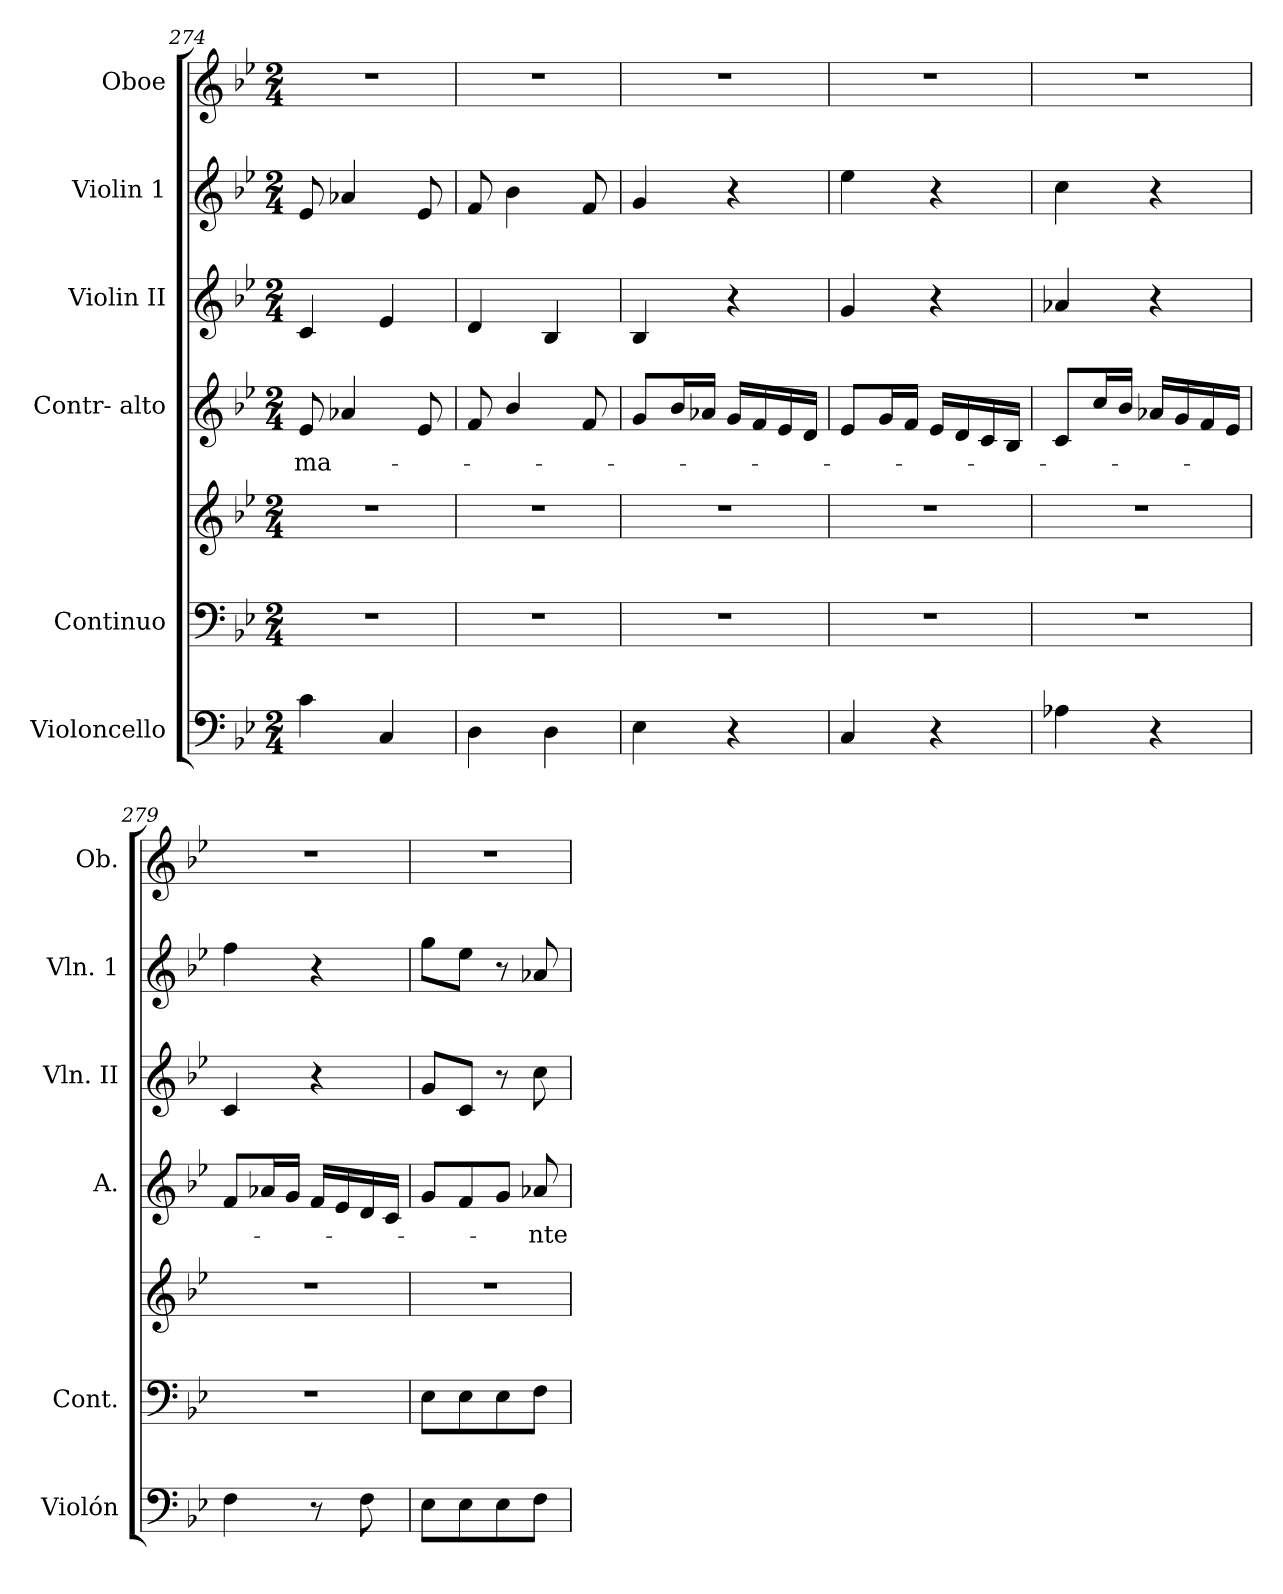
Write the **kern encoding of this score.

**kern	**kern	**kern	**kern	**text	**kern	**kern	**kern
*part6	*part5	*part5	*part4	*part4	*part3	*part2	*part1
*staff7	*staff6	*staff5	*staff4	*staff4	*staff3	*staff2	*staff1
*I"Violoncello	*I"Continuo	*	*I"Contr- alto	*	*I"Violin II	*I"Violin 1	*I"Oboe
*I'Violón	*I'Cont.	*	*I'A.	*	*I'Vln. II	*I'Vln. 1	*I'Ob.
!!LO:LB:g=z
*clefF4	*clefF4	*clefG2	*clefG2	*	*clefG2	*clefG2	*clefG2
*k[b-e-]	*k[b-e-]	*k[b-e-]	*k[b-e-]	*	*k[b-e-]	*k[b-e-]	*k[b-e-]
*B-:	*B-:	*B-:	*B-:	*	*B-:	*B-:	*B-:
*M2/4	*M2/4	*M2/4	*M2/4	*	*M2/4	*M2/4	*M2/4
=274	=274	=274	=274	=274	=274	=274	=274
!	!LO:N:vis=1	!LO:N:vis=1	!	!	!	!	!
!	!	!	!	!LO:LY:b:color=#000000	!	!	!LO:N:vis=1
4ci\	2r	2r	8e-i/	-ma-	4ci/	8e-i/	2r
.	.	.	4a-Xi/	.	.	4a-Xi/	.
4Ci/	.	.	.	.	4e-i/	.	.
.	.	.	8e-i/	.	.	8e-i/	.
=275	=275	=275	=275	=275	=275	=275	=275
!	!LO:N:vis=1	!LO:N:vis=1	!	!	!	!	!LO:N:vis=1
4Di\	2r	2r	8fi/	.	4di/	8fi/	2r
.	.	.	4b-i/	.	.	4b-i\	.
4Di\	.	.	.	.	4B-i/	.	.
.	.	.	8fi/	.	.	8fi/	.
=276	=276	=276	=276	=276	=276	=276	=276
!	!LO:N:vis=1	!LO:N:vis=1	!	!	!	!	!LO:N:vis=1
4E-i\	2r	2r	8gi/L	.	4B-i/	4gi/	2r
.	.	.	16b-i/L	.	.	.	.
.	.	.	16a-Xi/JJ	.	.	.	.
4r	.	.	16gi/LL	.	4r	4r	.
.	.	.	16fi/	.	.	.	.
.	.	.	16e-i/	.	.	.	.
.	.	.	16di/JJ	.	.	.	.
=277	=277	=277	=277	=277	=277	=277	=277
!	!LO:N:vis=1	!LO:N:vis=1	!	!	!	!	!LO:N:vis=1
4Ci/	2r	2r	8e-i/L	.	4gi/	4ee-i\	2r
.	.	.	16gi/L	.	.	.	.
.	.	.	16fi/JJ	.	.	.	.
4r	.	.	16e-i/LL	.	4r	4r	.
.	.	.	16di/	.	.	.	.
.	.	.	16ci/	.	.	.	.
.	.	.	16B-i/JJ	.	.	.	.
=278	=278	=278	=278	=278	=278	=278	=278
!	!LO:N:vis=1	!LO:N:vis=1	!	!	!	!	!LO:N:vis=1
4A-Xi\	2r	2r	8ci/L	.	4a-Xi/	4cci\	2r
.	.	.	16cci/L	.	.	.	.
.	.	.	16b-i/JJ	.	.	.	.
4r	.	.	16a-Xi/LL	.	4r	4r	.
.	.	.	16gi/	.	.	.	.
.	.	.	16fi/	.	.	.	.
.	.	.	16e-i/JJ	.	.	.	.
=279	=279	=279	=279	=279	=279	=279	=279
!	!LO:N:vis=1	!LO:N:vis=1	!	!	!	!	!LO:N:vis=1
4Fi\	2r	2r	8fi/L	.	4ci/	4ffi\	2r
.	.	.	16a-Xi/L	.	.	.	.
.	.	.	16gi/JJ	.	.	.	.
8r	.	.	16fi/LL	.	4r	4r	.
.	.	.	16e-i/	.	.	.	.
8Fi\	.	.	16di/	.	.	.	.
.	.	.	16ci/JJ	.	.	.	.
=280	=280	=280	=280	=280	=280	=280	=280
!	!	!LO:N:vis=1	!	!	!	!	!LO:N:vis=1
8E-i\L	8E-i\L	2r	8gi/L	.	8gi/L	8ggi\L	2r
8E-i\	8E-i\	.	8fi/	.	8ci/J	8ee-i\J	.
8E-i\	8E-i\	.	8gi/J	.	8r	8r	.
!	!	!	!	!LO:LY:b:color=#000000	!	!	!
8Fi\J	8Fi\J	.	8a-Xi/	-nte	8cci\	8a-Xi/	.
=	=	=	=	=	=	=	=
*-	*-	*-	*-	*-	*-	*-	*-
